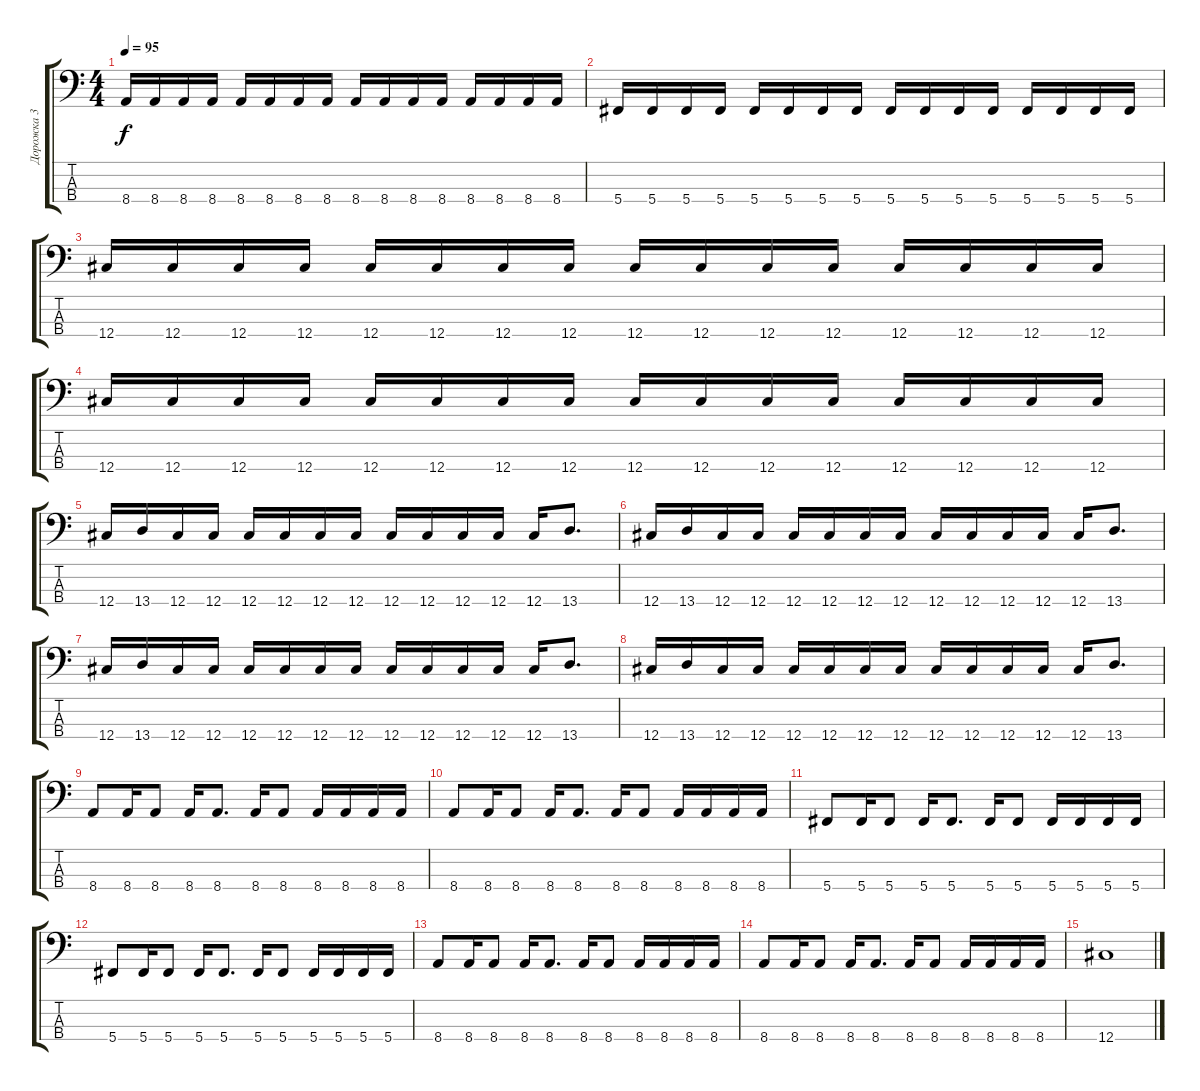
\track ("Дорожка 3" "Дорожка 3") {instrument electricbassfinger}
\staff {score tabs}
\tuning (Gb2 Db2 Ab1 Db1) {hide}
\ts (4 4)
\tempo 95
\clef f4
\ks c
8.4.16{dy f} 8.4.16 8.4.16 8.4.16 8.4.16 8.4.16 8.4.16 8.4.16 8.4.16 8.4.16 8.4.16 8.4.16 8.4.16 8.4.16 8.4.16 8.4.16 |
5.4.16 5.4.16 5.4.16 5.4.16 5.4.16 5.4.16 5.4.16 5.4.16 5.4.16 5.4.16 5.4.16 5.4.16 5.4.16 5.4.16 5.4.16 5.4.16 |
12.4.16 12.4.16 12.4.16 12.4.16 12.4.16 12.4.16 12.4.16 12.4.16 12.4.16 12.4.16 12.4.16 12.4.16 12.4.16 12.4.16 12.4.16 12.4.16 |
12.4.16 12.4.16 12.4.16 12.4.16 12.4.16 12.4.16 12.4.16 12.4.16 12.4.16 12.4.16 12.4.16 12.4.16 12.4.16 12.4.16 12.4.16 12.4.16 |
12.4.16 13.4.16 12.4.16 12.4.16 12.4.16 12.4.16 12.4.16 12.4.16 12.4.16 12.4.16 12.4.16 12.4.16 12.4.16 13.4.8{d} |
12.4.16 13.4.16 12.4.16 12.4.16 12.4.16 12.4.16 12.4.16 12.4.16 12.4.16 12.4.16 12.4.16 12.4.16 12.4.16 13.4.8{d} |
12.4.16 13.4.16 12.4.16 12.4.16 12.4.16 12.4.16 12.4.16 12.4.16 12.4.16 12.4.16 12.4.16 12.4.16 12.4.16 13.4.8{d} |
12.4.16 13.4.16 12.4.16 12.4.16 12.4.16 12.4.16 12.4.16 12.4.16 12.4.16 12.4.16 12.4.16 12.4.16 12.4.16 13.4.8{d} |
8.4.8 8.4.16 8.4.8 8.4.16 8.4.8{d} 8.4.16 8.4.8 8.4.16 8.4.16 8.4.16 8.4.16 |
8.4.8 8.4.16 8.4.8 8.4.16 8.4.8{d} 8.4.16 8.4.8 8.4.16 8.4.16 8.4.16 8.4.16 |
5.4.8 5.4.16 5.4.8 5.4.16 5.4.8{d} 5.4.16 5.4.8 5.4.16 5.4.16 5.4.16 5.4.16 |
5.4.8 5.4.16 5.4.8 5.4.16 5.4.8{d} 5.4.16 5.4.8 5.4.16 5.4.16 5.4.16 5.4.16 |
8.4.8 8.4.16 8.4.8 8.4.16 8.4.8{d} 8.4.16 8.4.8 8.4.16 8.4.16 8.4.16 8.4.16 |
8.4.8 8.4.16 8.4.8 8.4.16 8.4.8{d} 8.4.16 8.4.8 8.4.16 8.4.16 8.4.16 8.4.16 |
12.4.1
